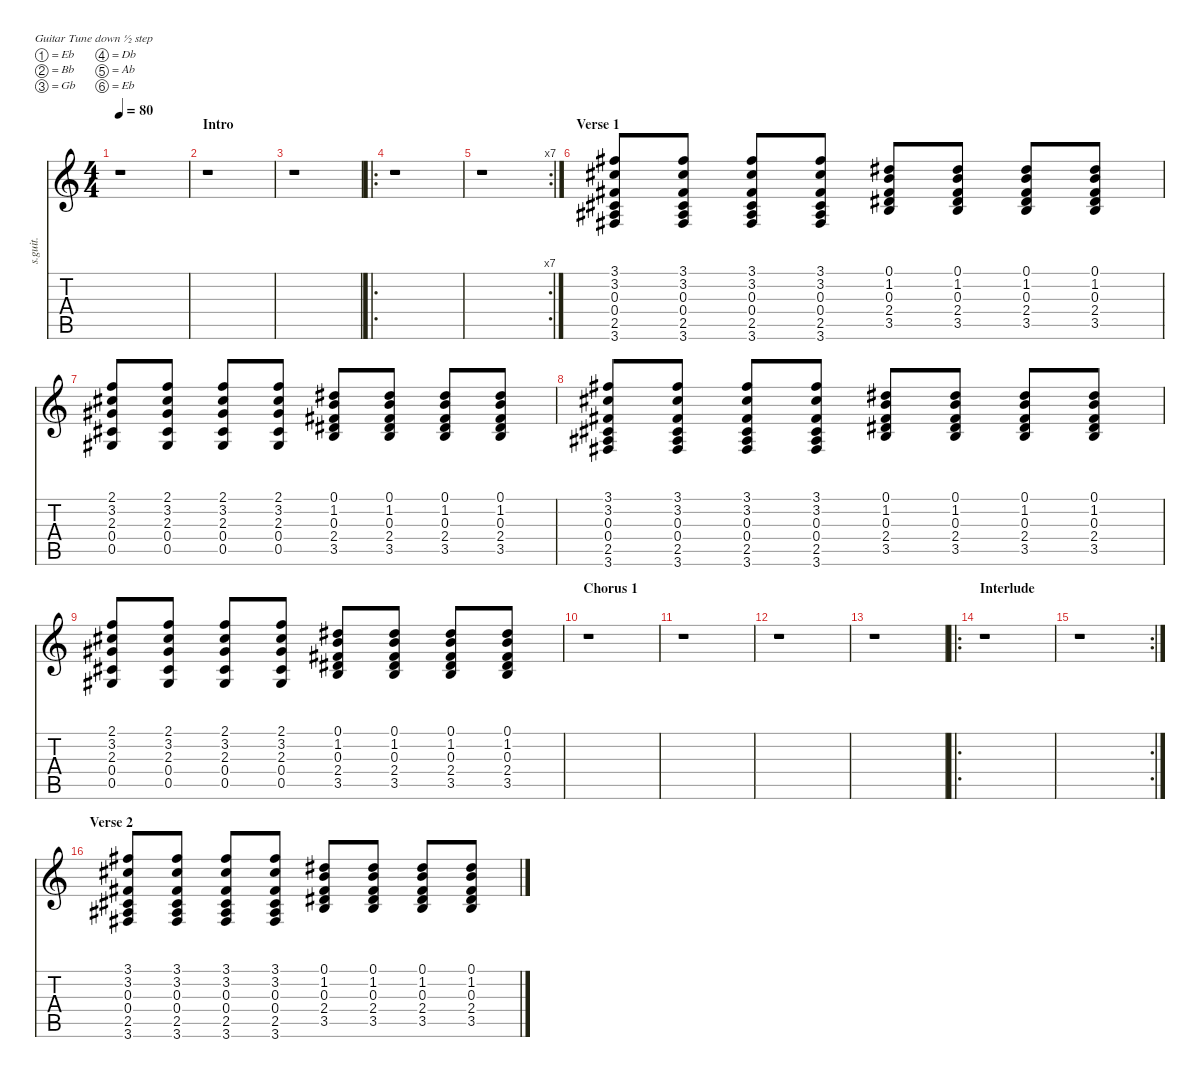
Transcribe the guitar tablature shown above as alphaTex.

\defaultSystemsLayout 4
\hideDynamics
\bracketExtendMode nobrackets
\track ("Rhythm Guitar (Acoustic, Bell)" "s.guit.") {instrument acousticguitarsteel}
\staff {score tabs}
\tuning (Eb4 Bb3 Gb3 Db3 Ab2 Eb2)
\ts (4 4)
\beaming (8 2 2 2 2)
\tempo 80
\clef g2
\ks c
r.1{dy mp instrument acousticguitarsteel} |
\section ("" "Intro")
r.1 |
r.1 |
\ro
r.1 |
\rc 7
r.1 |
\section ("" "Verse 1")
(3.1{acc #} 3.2{acc #} 0.3{acc #} 0.4{acc #} 2.5{acc #} 3.6{acc #}).8{lyrics (0 "") lyrics (1 "") lyrics (2 "") lyrics (3 "") lyrics (4 "")} (3.1{acc #} 3.2{acc #} 0.3{acc #} 0.4{acc #} 2.5{acc #} 3.6{acc #}).8{lyrics (0 "") lyrics (1 "") lyrics (2 "") lyrics (3 "") lyrics (4 "")} (3.1{acc #} 3.2{acc #} 0.3{acc #} 0.4{acc #} 2.5{acc #} 3.6{acc #}).8{lyrics (0 "") lyrics (1 "") lyrics (2 "") lyrics (3 "") lyrics (4 "")} (3.1{acc #} 3.2{acc #} 0.3{acc #} 0.4{acc #} 2.5{acc #} 3.6{acc #}).8{lyrics (0 "") lyrics (1 "") lyrics (2 "") lyrics (3 "") lyrics (4 "")} (0.1{acc #} 1.2 0.3{acc #} 2.4{acc #} 3.5).8{lyrics (0 "") lyrics (1 "") lyrics (2 "") lyrics (3 "") lyrics (4 "")} (0.1{acc #} 1.2 0.3{acc #} 2.4{acc #} 3.5).8{lyrics (0 "") lyrics (1 "") lyrics (2 "") lyrics (3 "") lyrics (4 "")} (0.1{acc #} 1.2 0.3{acc #} 2.4{acc #} 3.5).8{lyrics (0 "") lyrics (1 "") lyrics (2 "") lyrics (3 "") lyrics (4 "")} (0.1{acc #} 1.2 0.3{acc #} 2.4{acc #} 3.5).8{lyrics (0 "") lyrics (1 "") lyrics (2 "") lyrics (3 "") lyrics (4 "")} |
(2.1 3.2{acc #} 2.3{acc #} 0.4{acc #} 0.5{acc #}).8{lyrics (0 "") lyrics (1 "") lyrics (2 "") lyrics (3 "") lyrics (4 "")} (2.1 3.2{acc #} 2.3{acc #} 0.4{acc #} 0.5{acc #}).8{lyrics (0 "") lyrics (1 "") lyrics (2 "") lyrics (3 "") lyrics (4 "")} (2.1 3.2{acc #} 2.3{acc #} 0.4{acc #} 0.5{acc #}).8{lyrics (0 "") lyrics (1 "") lyrics (2 "") lyrics (3 "") lyrics (4 "")} (2.1 3.2{acc #} 2.3{acc #} 0.4{acc #} 0.5{acc #}).8{lyrics (0 "") lyrics (1 "") lyrics (2 "") lyrics (3 "") lyrics (4 "")} (0.1{acc #} 1.2 0.3{acc #} 2.4{acc #} 3.5).8{lyrics (0 "") lyrics (1 "") lyrics (2 "") lyrics (3 "") lyrics (4 "")} (0.1{acc #} 1.2 0.3{acc #} 2.4{acc #} 3.5).8{lyrics (0 "") lyrics (1 "") lyrics (2 "") lyrics (3 "") lyrics (4 "")} (0.1{acc #} 1.2 0.3{acc #} 2.4{acc #} 3.5).8{lyrics (0 "") lyrics (1 "") lyrics (2 "") lyrics (3 "") lyrics (4 "")} (0.1{acc #} 1.2 0.3{acc #} 2.4{acc #} 3.5).8{lyrics (0 "") lyrics (1 "") lyrics (2 "") lyrics (3 "") lyrics (4 "")} |
(3.1{acc #} 3.2{acc #} 0.3{acc #} 0.4{acc #} 2.5{acc #} 3.6{acc #}).8{lyrics (0 "") lyrics (1 "") lyrics (2 "") lyrics (3 "") lyrics (4 "")} (3.1{acc #} 3.2{acc #} 0.3{acc #} 0.4{acc #} 2.5{acc #} 3.6{acc #}).8{lyrics (0 "") lyrics (1 "") lyrics (2 "") lyrics (3 "") lyrics (4 "")} (3.1{acc #} 3.2{acc #} 0.3{acc #} 0.4{acc #} 2.5{acc #} 3.6{acc #}).8{lyrics (0 "") lyrics (1 "") lyrics (2 "") lyrics (3 "") lyrics (4 "")} (3.1{acc #} 3.2{acc #} 0.3{acc #} 0.4{acc #} 2.5{acc #} 3.6{acc #}).8{lyrics (0 "") lyrics (1 "") lyrics (2 "") lyrics (3 "") lyrics (4 "")} (0.1{acc #} 1.2 0.3{acc #} 2.4{acc #} 3.5).8{lyrics (0 "") lyrics (1 "") lyrics (2 "") lyrics (3 "") lyrics (4 "")} (0.1{acc #} 1.2 0.3{acc #} 2.4{acc #} 3.5).8{lyrics (0 "") lyrics (1 "") lyrics (2 "") lyrics (3 "") lyrics (4 "")} (0.1{acc #} 1.2 0.3{acc #} 2.4{acc #} 3.5).8{lyrics (0 "") lyrics (1 "") lyrics (2 "") lyrics (3 "") lyrics (4 "")} (0.1{acc #} 1.2 0.3{acc #} 2.4{acc #} 3.5).8{lyrics (0 "") lyrics (1 "") lyrics (2 "") lyrics (3 "") lyrics (4 "")} |
(2.1 3.2{acc #} 2.3{acc #} 0.4{acc #} 0.5{acc #}).8{lyrics (0 "") lyrics (1 "") lyrics (2 "") lyrics (3 "") lyrics (4 "")} (2.1 3.2{acc #} 2.3{acc #} 0.4{acc #} 0.5{acc #}).8{lyrics (0 "") lyrics (1 "") lyrics (2 "") lyrics (3 "") lyrics (4 "")} (2.1 3.2{acc #} 2.3{acc #} 0.4{acc #} 0.5{acc #}).8{lyrics (0 "") lyrics (1 "") lyrics (2 "") lyrics (3 "") lyrics (4 "")} (2.1 3.2{acc #} 2.3{acc #} 0.4{acc #} 0.5{acc #}).8{lyrics (0 "") lyrics (1 "") lyrics (2 "") lyrics (3 "") lyrics (4 "")} (0.1{acc #} 1.2 0.3{acc #} 2.4{acc #} 3.5).8{lyrics (0 "") lyrics (1 "") lyrics (2 "") lyrics (3 "") lyrics (4 "")} (0.1{acc #} 1.2 0.3{acc #} 2.4{acc #} 3.5).8{lyrics (0 "") lyrics (1 "") lyrics (2 "") lyrics (3 "") lyrics (4 "")} (0.1{acc #} 1.2 0.3{acc #} 2.4{acc #} 3.5).8{lyrics (0 "") lyrics (1 "") lyrics (2 "") lyrics (3 "") lyrics (4 "")} (0.1{acc #} 1.2 0.3{acc #} 2.4{acc #} 3.5).8{lyrics (0 "") lyrics (1 "") lyrics (2 "") lyrics (3 "") lyrics (4 "")} |
\section ("" "Chorus 1")
r.1 |
r.1 |
r.1 |
r.1 |
\ro
\section ("" "Interlude")
r.1 |
\rc 2
r.1 |
\section ("" "Verse 2")
(3.1{acc #} 3.2{acc #} 0.3{acc #} 0.4{acc #} 2.5{acc #} 3.6{acc #}).8{lyrics (0 "") lyrics (1 "") lyrics (2 "") lyrics (3 "") lyrics (4 "")} (3.1{acc #} 3.2{acc #} 0.3{acc #} 0.4{acc #} 2.5{acc #} 3.6{acc #}).8{lyrics (0 "") lyrics (1 "") lyrics (2 "") lyrics (3 "") lyrics (4 "")} (3.1{acc #} 3.2{acc #} 0.3{acc #} 0.4{acc #} 2.5{acc #} 3.6{acc #}).8{lyrics (0 "") lyrics (1 "") lyrics (2 "") lyrics (3 "") lyrics (4 "")} (3.1{acc #} 3.2{acc #} 0.3{acc #} 0.4{acc #} 2.5{acc #} 3.6{acc #}).8{lyrics (0 "") lyrics (1 "") lyrics (2 "") lyrics (3 "") lyrics (4 "")} (0.1{acc #} 1.2 0.3{acc #} 2.4{acc #} 3.5).8{lyrics (0 "") lyrics (1 "") lyrics (2 "") lyrics (3 "") lyrics (4 "")} (0.1{acc #} 1.2 0.3{acc #} 2.4{acc #} 3.5).8{lyrics (0 "") lyrics (1 "") lyrics (2 "") lyrics (3 "") lyrics (4 "")} (0.1{acc #} 1.2 0.3{acc #} 2.4{acc #} 3.5).8{lyrics (0 "") lyrics (1 "") lyrics (2 "") lyrics (3 "") lyrics (4 "")} (0.1{acc #} 1.2 0.3{acc #} 2.4{acc #} 3.5).8{lyrics (0 "") lyrics (1 "") lyrics (2 "") lyrics (3 "") lyrics (4 "")}
